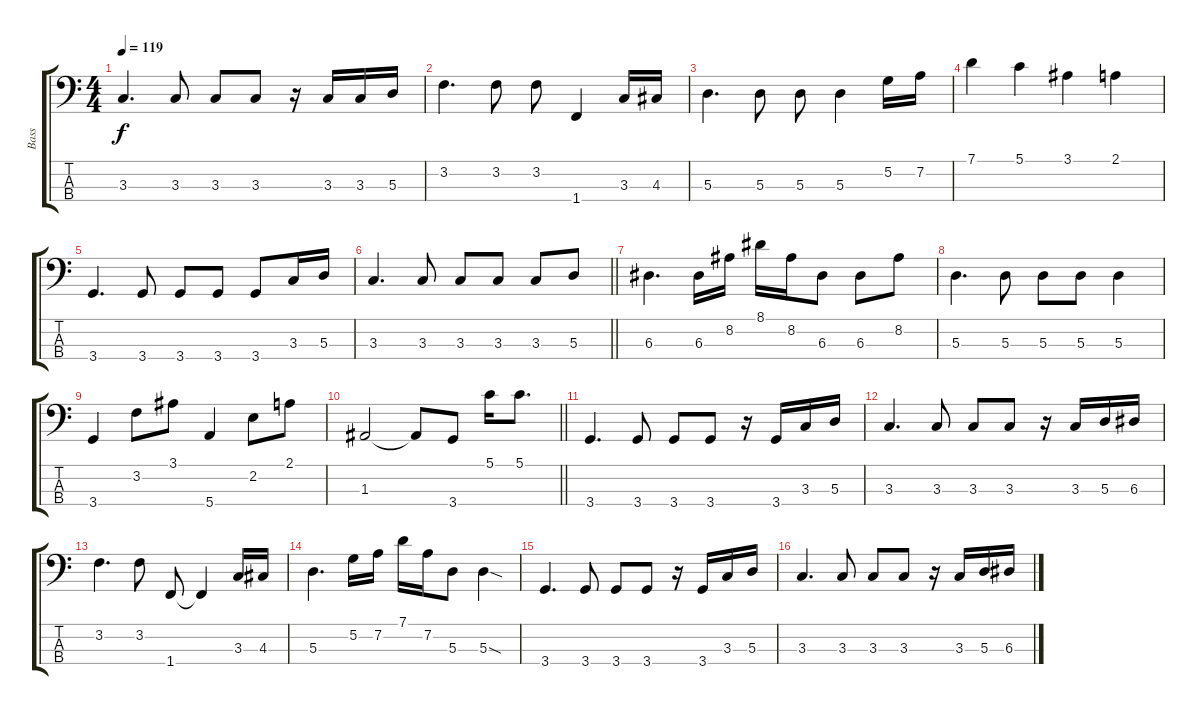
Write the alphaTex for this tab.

\track ("Bass" "Bass") {instrument electricbassfinger}
\staff {score tabs}
\tuning (G2 D2 A1 E1) {hide}
\ts (4 4)
\tempo 119
\clef f4
\ks c
3.3.4{d dy f} 3.3.8 3.3.8 3.3.8 r.16 3.3.16 3.3.16 5.3.16 |
3.2.4{d} 3.2.8 3.2.8 1.4.4 3.3.16 4.3.16 |
5.3.4{d} 5.3.8 5.3.8 5.3.4 5.2.16 7.2.16 |
7.1.4 5.1.4 3.1.4 2.1.4 |
3.4.4{d} 3.4.8 3.4.8 3.4.8 3.4.8 3.3.16 5.3.16 |
\barLineRight lightlight
3.3.4{d} 3.3.8 3.3.8 3.3.8 3.3.8 5.3.8 |
6.3.4{d} 6.3.16 8.2.16 8.1.16 8.2.16 6.3.8 6.3.8 8.2.8 |
5.3.4{d} 5.3.8 5.3.8 5.3.8 5.3.4 |
3.4.4 3.2.8 3.1.8 5.4.4 2.2.8 2.1.8 |
\barLineRight lightlight
1.3.2 1.3{t}.8 3.4.8 5.1.16 5.1.8{d} |
3.4.4{d} 3.4.8 3.4.8 3.4.8 r.16 3.4.16 3.3.16 5.3.16 |
3.3.4{d} 3.3.8 3.3.8 3.3.8 r.16 3.3.16 5.3.16 6.3.16 |
3.2.4{d} 3.2.8 1.4.8 1.4{t}.4 3.3.16 4.3.16 |
5.3.4{d} 5.2.16 7.2.16 7.1.16 7.2.16 5.3.8 5.3{sod}.4 |
3.4.4{d} 3.4.8 3.4.8 3.4.8 r.16 3.4.16 3.3.16 5.3.16 |
3.3.4{d} 3.3.8 3.3.8 3.3.8 r.16 3.3.16 5.3.16 6.3.16
